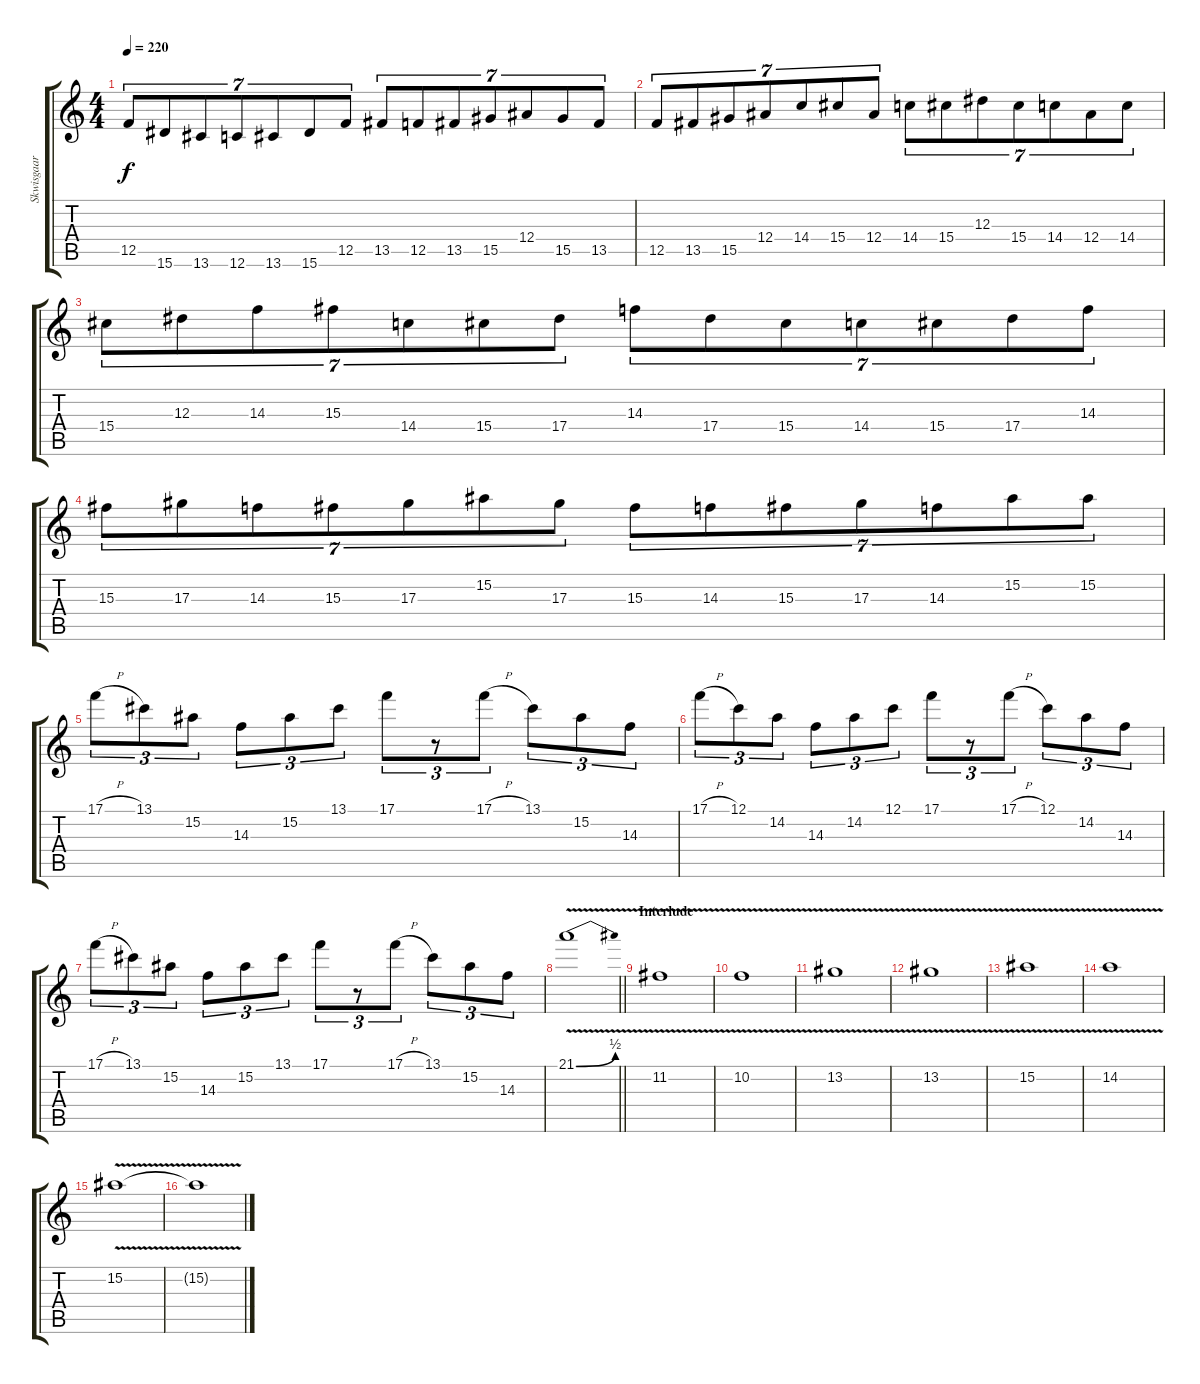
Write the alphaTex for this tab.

\track ("Skwisgaar Skwigelf (Lead Guitar)" "Skwisgaar ") {instrument distortionguitar}
\staff {score tabs}
\tuning (C4 G3 Eb3 Bb2 F2 C2) {hide}
\ts (4 4)
\tempo 220
\clef g2
\ks c
12.5.8{tu (7 4) dy f} 15.6.8{tu (7 4)} 13.6.8{tu (7 4)} 12.6.8{tu (7 4)} 13.6.8{tu (7 4)} 15.6.8{tu (7 4)} 12.5.8{tu (7 4)} 13.5.8{tu (7 4)} 12.5.8{tu (7 4)} 13.5.8{tu (7 4)} 15.5.8{tu (7 4)} 12.4.8{tu (7 4)} 15.5.8{tu (7 4)} 13.5.8{tu (7 4)} |
12.5.8{tu (7 4)} 13.5.8{tu (7 4)} 15.5.8{tu (7 4)} 12.4.8{tu (7 4)} 14.4.8{tu (7 4)} 15.4.8{tu (7 4)} 12.4.8{tu (7 4)} 14.4.8{tu (7 4)} 15.4.8{tu (7 4)} 12.3.8{tu (7 4)} 15.4.8{tu (7 4)} 14.4.8{tu (7 4)} 12.4.8{tu (7 4)} 14.4.8{tu (7 4)} |
15.4.8{tu (7 4)} 12.3.8{tu (7 4)} 14.3.8{tu (7 4)} 15.3.8{tu (7 4)} 14.4.8{tu (7 4)} 15.4.8{tu (7 4)} 17.4.8{tu (7 4)} 14.3.8{tu (7 4)} 17.4.8{tu (7 4)} 15.4.8{tu (7 4)} 14.4.8{tu (7 4)} 15.4.8{tu (7 4)} 17.4.8{tu (7 4)} 14.3.8{tu (7 4)} |
15.3.8{tu (7 4)} 17.3.8{tu (7 4)} 14.3.8{tu (7 4)} 15.3.8{tu (7 4)} 17.3.8{tu (7 4)} 15.2.8{tu (7 4)} 17.3.8{tu (7 4)} 15.3.8{tu (7 4)} 14.3.8{tu (7 4)} 15.3.8{tu (7 4)} 17.3.8{tu (7 4)} 14.3.8{tu (7 4)} 15.2.8{tu (7 4)} 15.2.8{tu (7 4)} |
17.1{h}.8{tu (3 2)} 13.1.8{tu (3 2)} 15.2.8{tu (3 2)} 14.3.8{tu (3 2)} 15.2.8{tu (3 2)} 13.1.8{tu (3 2)} 17.1.8{tu (3 2)} r.8{tu (3 2)} 17.1{h}.8{tu (3 2)} 13.1.8{tu (3 2)} 15.2.8{tu (3 2)} 14.3.8{tu (3 2)} |
17.1{h}.8{tu (3 2)} 12.1.8{tu (3 2)} 14.2.8{tu (3 2)} 14.3.8{tu (3 2)} 14.2.8{tu (3 2)} 12.1.8{tu (3 2)} 17.1.8{tu (3 2)} r.8{tu (3 2)} 17.1{h}.8{tu (3 2)} 12.1.8{tu (3 2)} 14.2.8{tu (3 2)} 14.3.8{tu (3 2)} |
17.1{h}.8{tu (3 2)} 13.1.8{tu (3 2)} 15.2.8{tu (3 2)} 14.3.8{tu (3 2)} 15.2.8{tu (3 2)} 13.1.8{tu (3 2)} 17.1.8{tu (3 2)} r.8{tu (3 2)} 17.1{h}.8{tu (3 2)} 13.1.8{tu (3 2)} 15.2.8{tu (3 2)} 14.3.8{tu (3 2)} |
\barLineRight lightlight
21.1{be (bend 0 0 60 2) v}.1 |
\section ("" "Interlude")
11.2{v}.1 |
10.2{v}.1 |
13.2{v}.1 |
13.2{v}.1 |
15.2{v}.1 |
14.2{v}.1 |
15.2{v}.1 |
15.2{t}.1
